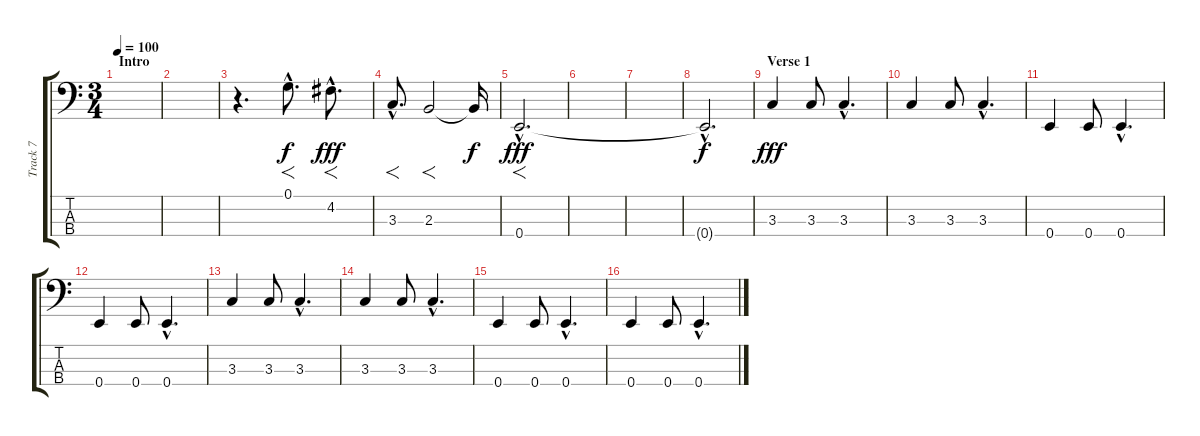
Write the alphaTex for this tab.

\track ("Track 7" "Track 7") {instrument synthbass2}
\staff {score tabs}
\tuning (G2 D2 A1 E1) {hide}
\ts (3 4)
\section ("" "Intro")
\tempo 100
\clef f4
\ks c
|
|
r.4{d} 0.1{hac}.8{f d} 4.2{hac}.8{f d dy fff} |
3.3{hac}.8{f d} 2.3.2{f} 2.3{t}.16{dy f} |
0.4{hac}.2{f d dy fff} |
|
|
0.4{hac t}.2{d dy f} |
\section ("" "Verse 1")
3.3.4{dy fff} 3.3.8 3.3{hac}.4{d} |
3.3.4 3.3.8 3.3{hac}.4{d} |
0.4.4 0.4.8 0.4{hac}.4{d} |
0.4.4 0.4.8 0.4{hac}.4{d} |
3.3.4 3.3.8 3.3{hac}.4{d} |
3.3.4 3.3.8 3.3{hac}.4{d} |
0.4.4 0.4.8 0.4{hac}.4{d} |
0.4.4 0.4.8 0.4{hac}.4{d}
